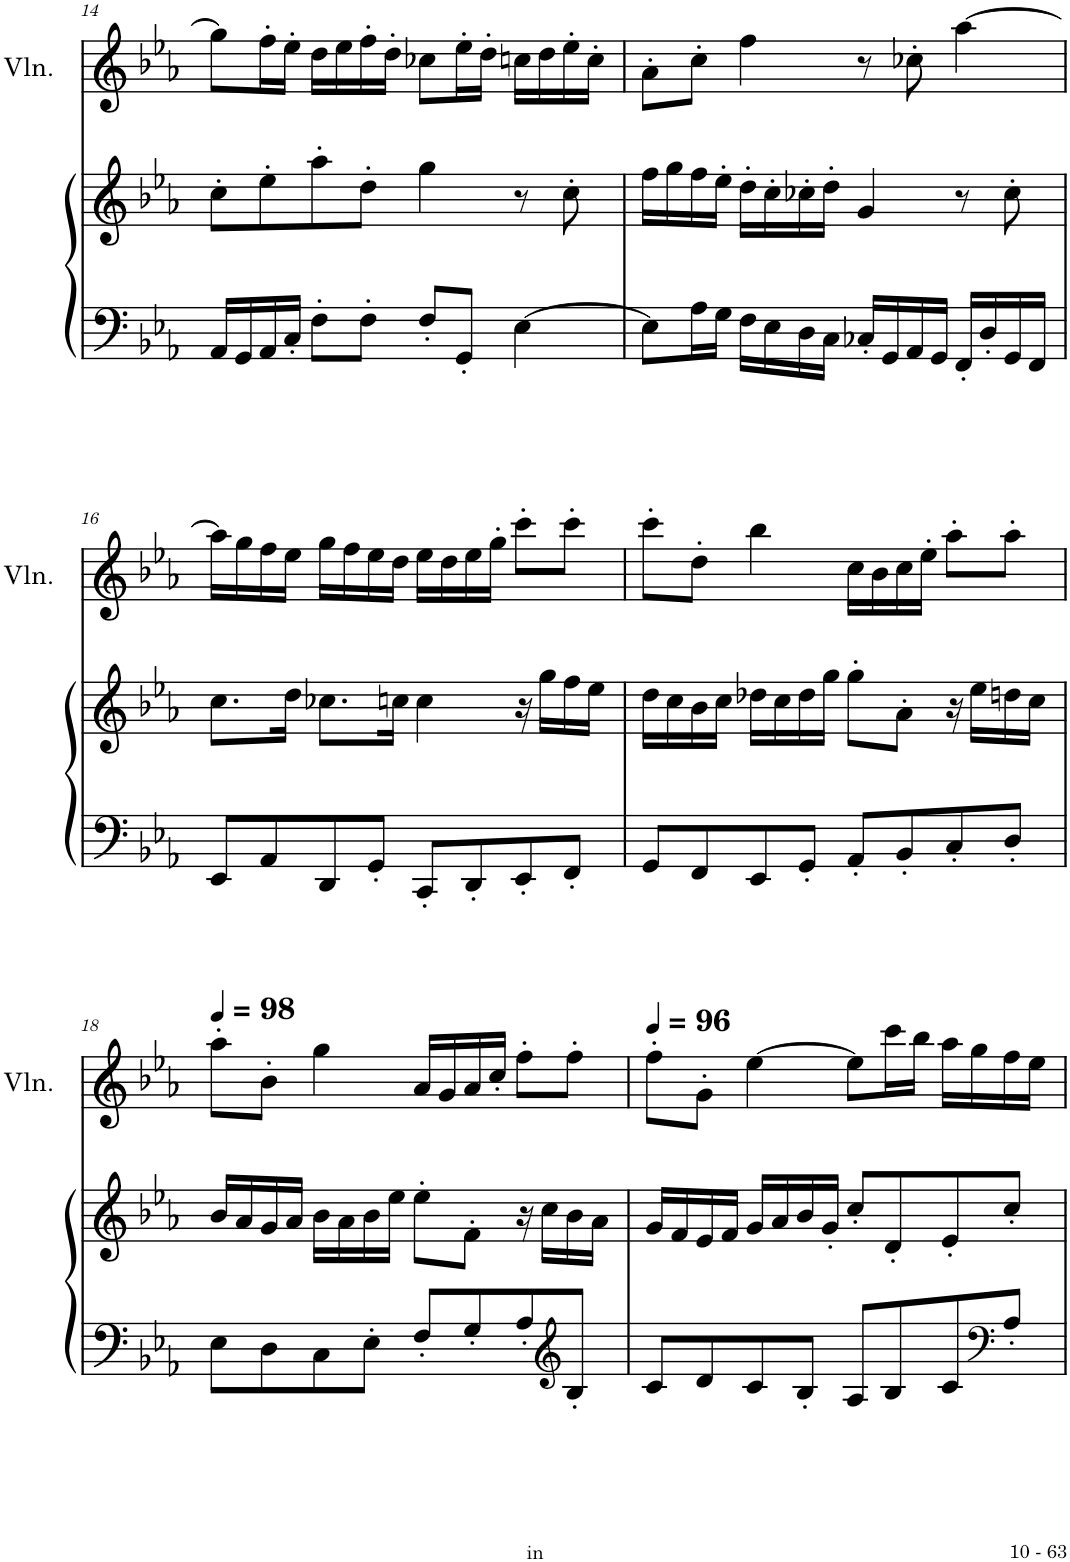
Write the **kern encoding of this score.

**kern	**kern	**kern
*part3	*part2	*part1
*staff3	*staff2	*staff1
*I"Piano	*I"Piano	*I"Violin
*I'Pno	*I'Pno	*I'Vln.
!!LO:PB:g=z
*clefF4	*clefG2	*clefG2
*k[b-e-a-]	*k[b-e-a-]	*k[b-e-a-]
*M4/4	*M4/4	*M4/4
*met(c)	*met(c)	*met(c)
=14	=14	=14
16AA-/LL	8cc'\L	8gg\L]
16GG/	.	.
16AA-/	8ee-'\	16ff'\L
16C'/JJ	.	16ee-'\JJ
8F'\L	8aa-'\	16dd\LL
.	.	16ee-\
8F'\J	8dd'\J	16ff'\
.	.	16dd'\JJ
8F'/L	4gg\	8cc-X\L
8GG'/J	.	16ee-'\L
.	.	16dd'\JJ
[4E-\	8r	16ccn\LL
.	.	16dd\
.	8cc'\	16ee-'\
.	.	16cc'\JJ
=15	=15	=15
8E-\L]	16ff\LL	8a-'\L
.	16gg\	.
16A-\L	16ff\	8cc'\J
16G\JJ	16ee-'\JJ	.
16F\LL	16dd'\LL	4ff\
16E-\	16cc'\	.
16D\	16cc-X'\	.
16C\JJ	16dd'\JJ	.
16C-X'/LL	4g/	8r
16GG/	.	.
16AA-/	.	8cc-X'\
16GG/JJ	.	.
16FF'/LL	8r	[4aa-\
16D'/	.	.
16GG/	8cc-'\	.
16FF/JJ	.	.
!!LO:LB:g=z
=16	=16	=16
8EE-/L	8.cc\L	16aa-\LL]
.	.	16gg\
8AA-/	.	16ff\
.	16dd\Jk	16ee-\JJ
8DD/	8.cc-X\L	16gg\LL
.	.	16ff\
8GG'/J	.	16ee-\
.	16ccn\Jk	16dd\JJ
8CC'/L	4cc\	16ee-\LL
.	.	16dd\
8DD'/	.	16ee-\
.	.	16gg'\JJ
8EE-'/	16r	8ccc'\L
.	16gg\LL	.
8FF'/J	16ff\	8ccc'\J
.	16ee-\JJ	.
=17	=17	=17
8GG/L	16dd\LL	8ccc'\L
.	16cc\	.
8FF/	16b-\	8dd'\J
.	16cc\JJ	.
8EE-/	16dd-X\LL	4bb-\
.	16cc\	.
8GG'/J	16dd-\	.
.	16gg\JJ	.
8AA-'/L	8gg'\L	16cc\LL
.	.	16b-\
8BB-'/	8a-'\J	16cc\
.	.	16ee-'\JJ
8C'/	16r	8aa-'\L
.	16ee-\LL	.
8D'/J	16ddn\	8aa-'\J
.	16cc\JJ	.
!!LO:LB:g=z
=18	=18	=18
*	*	*MM98
8E-\L	16b-/LL	8aa-'\L
.	16a-/	.
8D\	16g/	8b-'\J
.	16a-/JJ	.
8C\	16b-\LL	4gg\
.	16a-\	.
8E-'\J	16b-\	.
.	16ee-\JJ	.
8F'/L	8ee-'\L	16a-/LL
.	.	16g/
8G'/	8f'\J	16a-/
.	.	16cc'/JJ
8A-'/	16r	8ff'\L
.	16cc\LL	.
*clefG2	*	*
8B-'/J	16b-\	8ff'\J
.	16a-\JJ	.
=19	=19	=19
*	*	*MM96
8c/L	16g/LL	8ff'\L
.	16f/	.
8d/	16e-/	8g'\J
.	16f/JJ	.
8c/	16g/LL	[4ee-\
.	16a-/	.
8B-'/J	16b-/	.
.	16g'/JJ	.
8A-/L	8cc'/L	8ee-\L]
8B-/	8d'/	16ccc\L
.	.	16bb-\JJ
8c/	8e-'/	16aa-\LL
.	.	16gg\
*clefF4	*	*
8A-'/J	8cc'/J	16ff\
.	.	16ee-\JJ
=	=	=
*-	*-	*-
